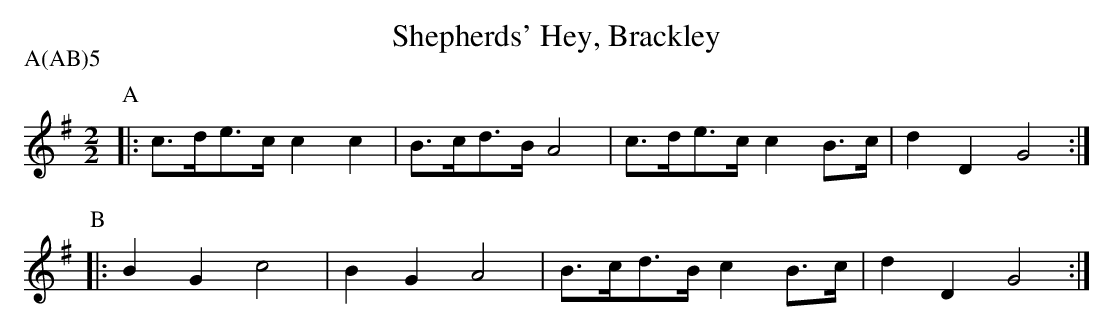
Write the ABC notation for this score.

X:1
T:Shepherds' Hey, Brackley
M:2/2
L:1/8
P:A(AB)5
K:G
P:A
|:c>de>c c2c2|B>cd>B A4|c>de>c c2B>c|d2D2 G4:|
P:B
|:B2 G2  c4  |B2 G2  A4|B>cd>B c2B>c|d2D2 G4:|
